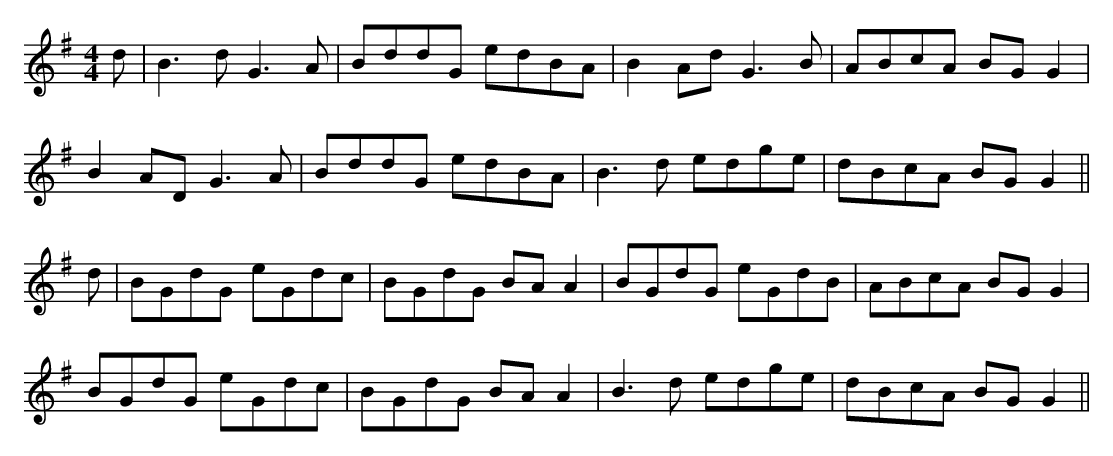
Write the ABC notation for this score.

X:1
M:4/4
K:G
d|B3d G3A|BddG edBA|B2 Ad G3B|ABcA BG G2|
B2 AD G3A|BddG edBA|B3d edge|dBcA BG G2||
d|BGdG eGdc|BGdG BA A2|BGdG eGdB|ABcA BG G2|
BGdG eGdc|BGdG BA A2|B3d edge|dBcA BG G2||
